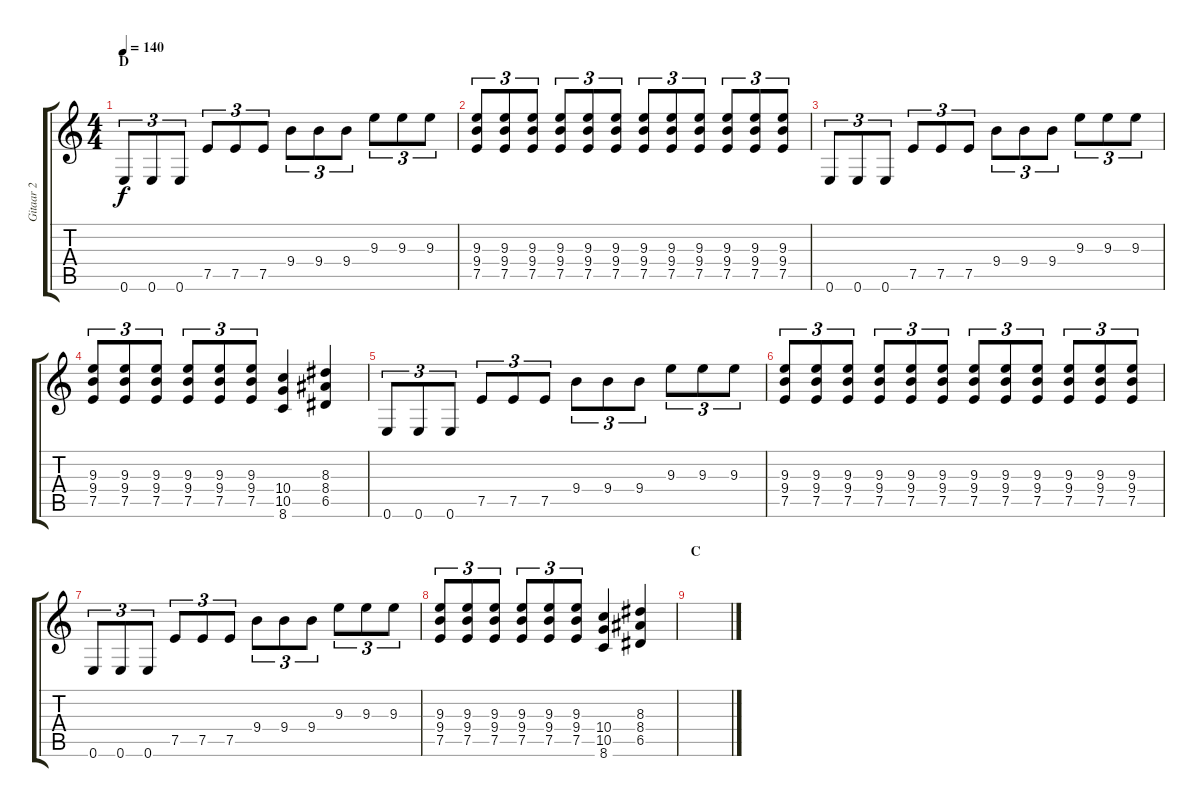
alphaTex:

\track ("Gitaar 2" "Gitaar 2") {instrument overdrivenguitar}
\staff {score tabs}
\tuning (E4 B3 G3 D3 A2 E2) {hide}
\ts (4 4)
\section ("" "D")
\tempo 140
\clef g2
\ks c
0.6.8{tu (3 2) dy f} 0.6.8{tu (3 2)} 0.6.8{tu (3 2)} 7.5.8{tu (3 2)} 7.5.8{tu (3 2)} 7.5.8{tu (3 2)} 9.4.8{tu (3 2)} 9.4.8{tu (3 2)} 9.4.8{tu (3 2)} 9.3.8{tu (3 2)} 9.3.8{tu (3 2)} 9.3.8{tu (3 2)} |
(9.3 9.4 7.5).8{tu (3 2)} (9.3 9.4 7.5).8{tu (3 2)} (9.3 9.4 7.5).8{tu (3 2)} (9.3 9.4 7.5).8{tu (3 2)} (9.3 9.4 7.5).8{tu (3 2)} (9.3 9.4 7.5).8{tu (3 2)} (9.3 9.4 7.5).8{tu (3 2)} (9.3 9.4 7.5).8{tu (3 2)} (9.3 9.4 7.5).8{tu (3 2)} (9.3 9.4 7.5).8{tu (3 2)} (9.3 9.4 7.5).8{tu (3 2)} (9.3 9.4 7.5).8{tu (3 2)} |
0.6.8{tu (3 2)} 0.6.8{tu (3 2)} 0.6.8{tu (3 2)} 7.5.8{tu (3 2)} 7.5.8{tu (3 2)} 7.5.8{tu (3 2)} 9.4.8{tu (3 2)} 9.4.8{tu (3 2)} 9.4.8{tu (3 2)} 9.3.8{tu (3 2)} 9.3.8{tu (3 2)} 9.3.8{tu (3 2)} |
(9.3 9.4 7.5).8{tu (3 2)} (9.3 9.4 7.5).8{tu (3 2)} (9.3 9.4 7.5).8{tu (3 2)} (9.3 9.4 7.5).8{tu (3 2)} (9.3 9.4 7.5).8{tu (3 2)} (9.3 9.4 7.5).8{tu (3 2)} (10.4 10.5 8.6).4 (8.3 8.4 6.5).4 |
0.6.8{tu (3 2)} 0.6.8{tu (3 2)} 0.6.8{tu (3 2)} 7.5.8{tu (3 2)} 7.5.8{tu (3 2)} 7.5.8{tu (3 2)} 9.4.8{tu (3 2)} 9.4.8{tu (3 2)} 9.4.8{tu (3 2)} 9.3.8{tu (3 2)} 9.3.8{tu (3 2)} 9.3.8{tu (3 2)} |
(9.3 9.4 7.5).8{tu (3 2)} (9.3 9.4 7.5).8{tu (3 2)} (9.3 9.4 7.5).8{tu (3 2)} (9.3 9.4 7.5).8{tu (3 2)} (9.3 9.4 7.5).8{tu (3 2)} (9.3 9.4 7.5).8{tu (3 2)} (9.3 9.4 7.5).8{tu (3 2)} (9.3 9.4 7.5).8{tu (3 2)} (9.3 9.4 7.5).8{tu (3 2)} (9.3 9.4 7.5).8{tu (3 2)} (9.3 9.4 7.5).8{tu (3 2)} (9.3 9.4 7.5).8{tu (3 2)} |
0.6.8{tu (3 2)} 0.6.8{tu (3 2)} 0.6.8{tu (3 2)} 7.5.8{tu (3 2)} 7.5.8{tu (3 2)} 7.5.8{tu (3 2)} 9.4.8{tu (3 2)} 9.4.8{tu (3 2)} 9.4.8{tu (3 2)} 9.3.8{tu (3 2)} 9.3.8{tu (3 2)} 9.3.8{tu (3 2)} |
(9.3 9.4 7.5).8{tu (3 2)} (9.3 9.4 7.5).8{tu (3 2)} (9.3 9.4 7.5).8{tu (3 2)} (9.3 9.4 7.5).8{tu (3 2)} (9.3 9.4 7.5).8{tu (3 2)} (9.3 9.4 7.5).8{tu (3 2)} (10.4 10.5 8.6).4 (8.3 8.4 6.5).4 |
\section ("" "C")
